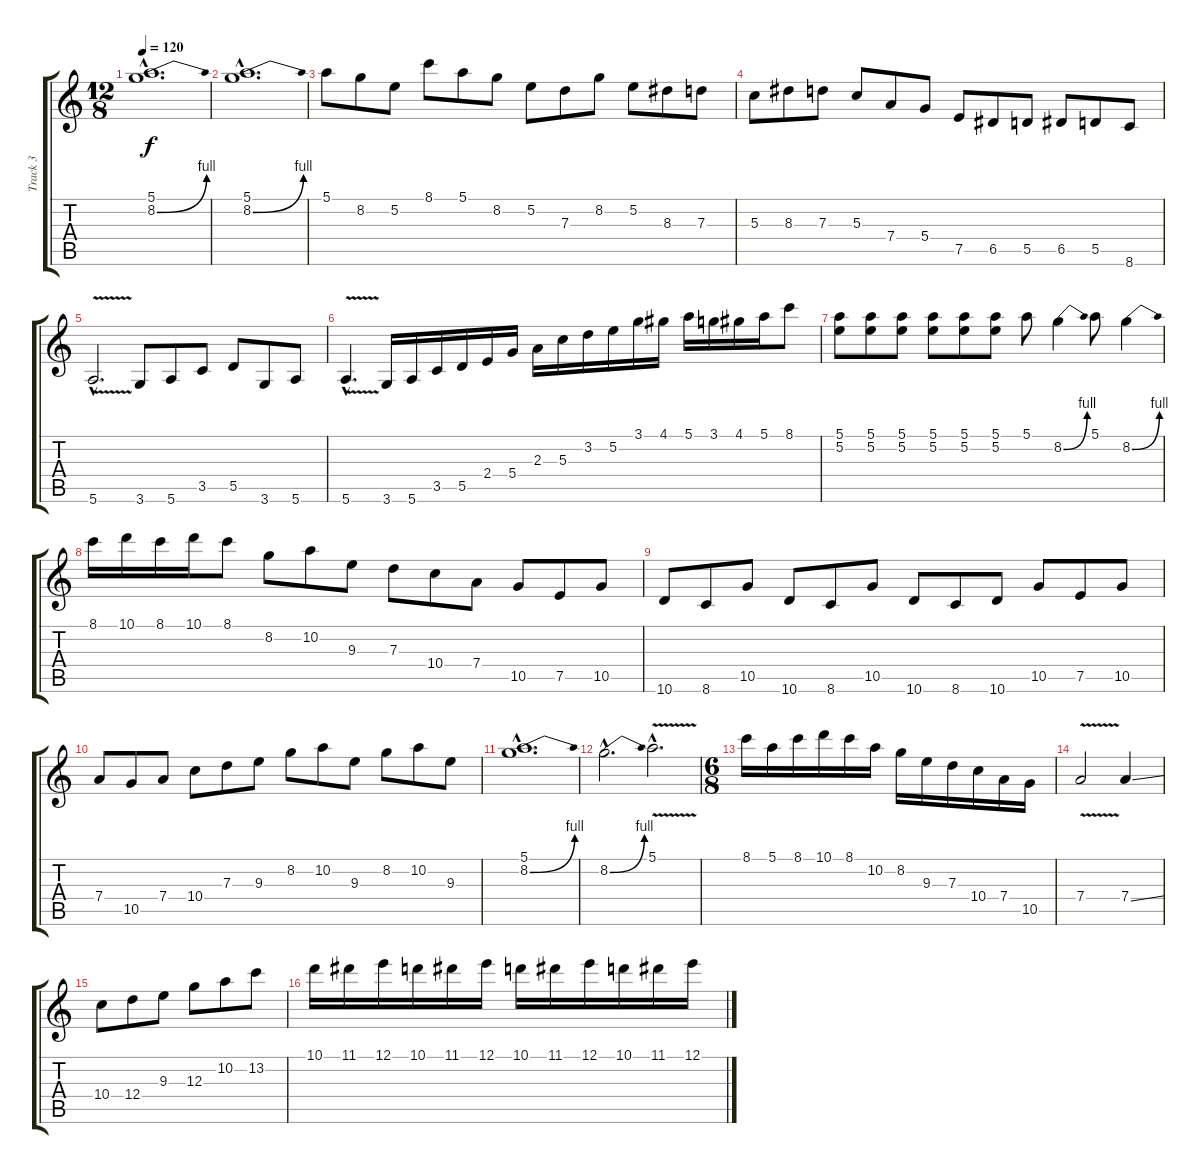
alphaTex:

\track ("Track 3" "Track 3") {instrument overdrivenguitar}
\staff {score tabs}
\tuning (E4 B3 G3 D3 A2 E2) {hide}
\ts (12 8)
\tempo 120
\clef g2
\ks c
(5.1{hac} 8.2{be (bend 0 0 60 4) hac}).1{d dy f instrument overdrivenguitar} |
(5.1{hac} 8.2{be (bend 0 0 60 4) hac}).1{d} |
5.1.8 8.2.8 5.2.8 8.1.8 5.1.8 8.2.8 5.2.8 7.3.8 8.2.8 5.2.8 8.3.8 7.3.8 |
5.3.8 8.3.8 7.3.8 5.3.8 7.4.8 5.4.8 7.5.8 6.5.8 5.5.8 6.5.8 5.5.8 8.6.8 |
5.6{v hac}.2{d} 3.6.8 5.6.8 3.5.8 5.5.8 3.6.8 5.6.8 |
5.6{v hac}.4{d} 3.6.16 5.6.16 3.5.16 5.5.16 2.4.16 5.4.16 2.3.16 5.3.16 3.2.16 5.2.16 3.1.16 4.1.16 5.1.16 3.1.16 4.1.16 5.1.16 8.1.8 |
(5.1 5.2).8 (5.1 5.2).8 (5.1 5.2).8 (5.1 5.2).8 (5.1 5.2).8 (5.1 5.2).8 5.1.8 8.2{be (bend 0 0 60 4)}.4 5.1.8 8.2{be (bend 0 0 60 4)}.4 |
8.1.16 10.1.16 8.1.16 10.1.16 8.1.8 8.2.8 10.2.8 9.3.8 7.3.8 10.4.8 7.4.8 10.5.8 7.5.8 10.5.8 |
10.6.8 8.6.8 10.5.8 10.6.8 8.6.8 10.5.8 10.6.8 8.6.8 10.6.8 10.5.8 7.5.8 10.5.8 |
7.4.8 10.5.8 7.4.8 10.4.8 7.3.8 9.3.8 8.2.8 10.2.8 9.3.8 8.2.8 10.2.8 9.3.8 |
(5.1{hac} 8.2{be (bend 0 0 60 4) hac}).1{d} |
8.2{be (bend 0 0 60 4) hac}.2{d} 5.1{v hac}.2{d} |
\ts (6 8)
8.1.16 5.1.16 8.1.16 10.1.16 8.1.16 10.2.16 8.2.16 9.3.16 7.3.16 10.4.16 7.4.16 10.5.16 |
7.4{v}.2 7.4{ss}.4 |
10.4.8 12.4.8 9.3.8 12.3.8 10.2.8 13.2.8 |
10.1.16 11.1.16 12.1.16 10.1.16 11.1.16 12.1.16 10.1.16 11.1.16 12.1.16 10.1.16 11.1.16 12.1.16
